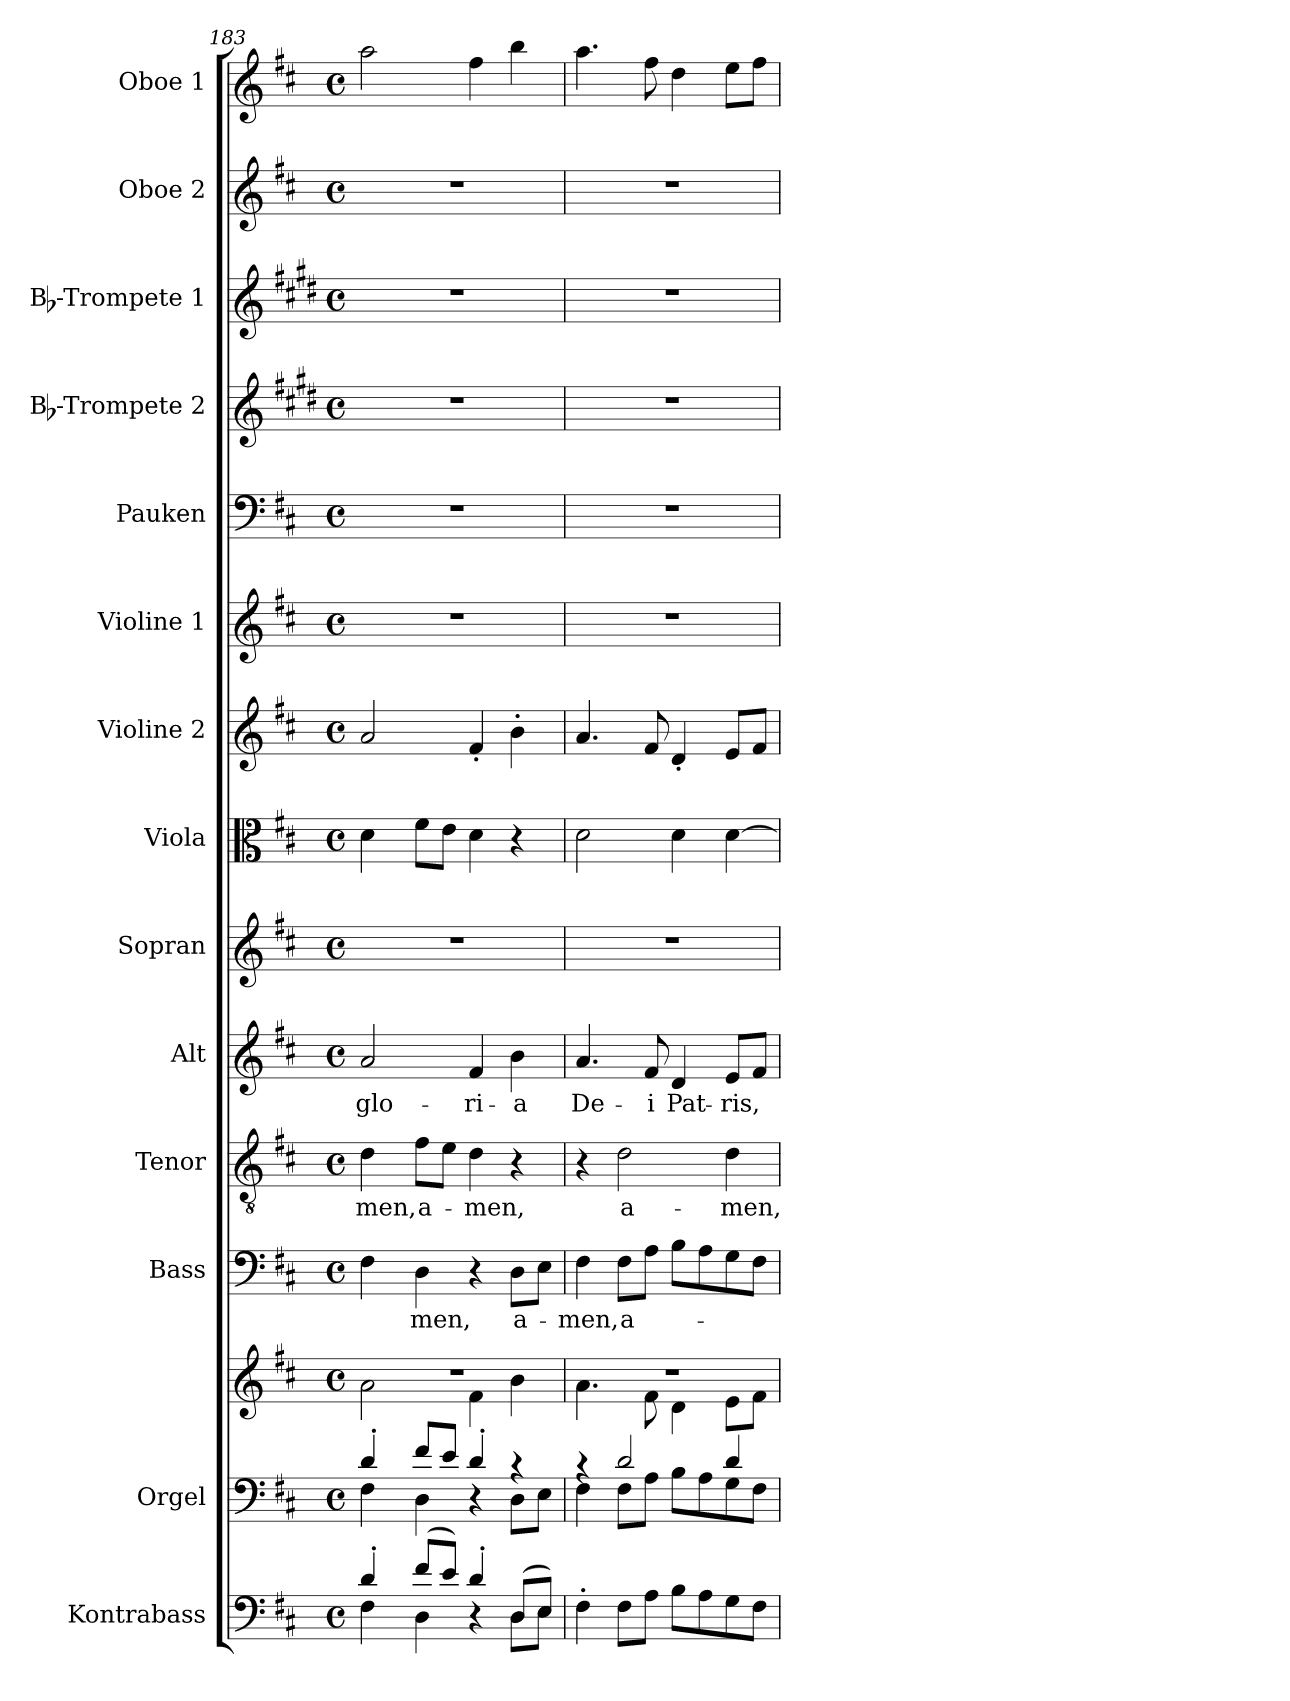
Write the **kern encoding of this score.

**kern	**kern	**kern	**kern	**text	**kern	**text	**kern	**text	**kern	**kern	**kern	**kern	**kern	**kern	**kern	**kern	**kern
*part14	*part13	*part13	*part12	*part12	*part11	*part11	*part10	*part10	*part9	*part8	*part7	*part6	*part5	*part4	*part3	*part2	*part1
*staff15	*staff14	*staff13	*staff12	*staff12	*staff11	*staff11	*staff10	*staff10	*staff9	*staff8	*staff7	*staff6	*staff5	*staff4	*staff3	*staff2	*staff1
*I"Kontrabass	*I"Orgel	*	*I"Bass	*	*I"Tenor	*	*I"Alt	*	*I"Sopran	*I"Viola	*I"Violine 2	*I"Violine 1	*I"Pauken	*I"Bb-Trompete 2	*I"Bb-Trompete 1	*I"Oboe 2	*I"Oboe 1
*I'Kb.	*I'Org.	*	*I'B.	*	*I'T.	*	*I'A.	*	*I'S.	*I'Vla.	*I'Vl. 2	*I'Vl. 1	*I'Pk.	*I'Bb Trp. 2	*I'Bb Trp. 1	*I'Ob. 2	*I'Ob. 1
*clefF4	*clefF4	*clefG2	*clefF4	*	*clefGv2	*	*clefG2	*	*clefG2	*clefC3	*clefG2	*clefG2	*clefF4	*clefG2	*clefG2	*clefG2	*clefG2
*ITrd7c12	*	*	*	*	*	*	*	*	*	*	*	*	*	*ITrd1c2	*ITrd1c2	*	*
*k[f#c#]	*k[f#c#]	*k[f#c#]	*k[f#c#]	*	*k[f#c#]	*	*k[f#c#]	*	*k[f#c#]	*k[f#c#]	*k[f#c#]	*k[f#c#]	*k[f#c#]	*k[f#c#]	*k[f#c#]	*k[f#c#]	*k[f#c#]
*D:	*D:	*D:	*D:	*	*D:	*	*D:	*	*D:	*D:	*D:	*D:	*D:	*D:	*D:	*D:	*D:
*M4/4	*M4/4	*M4/4	*M4/4	*	*M4/4	*	*M4/4	*	*M4/4	*M4/4	*M4/4	*M4/4	*M4/4	*M4/4	*M4/4	*M4/4	*M4/4
*met(c)	*met(c)	*met(c)	*met(c)	*	*met(c)	*	*met(c)	*	*met(c)	*met(c)	*met(c)	*met(c)	*met(c)	*met(c)	*met(c)	*met(c)	*met(c)
=183	=183	=183	=183	=183	=183	=183	=183	=183	=183	=183	=183	=183	=183	=183	=183	=183	=183
*^	*^	*^	*	*	*	*	*	*	*	*	*	*	*	*	*	*	*
!	!	!	!	!	!	!	!	!	!LO:LY:b	!	!LO:LY:b	!	!	!	!	!	!	!	!	!
4D'>/	4FF#\	4d'>/	4F#\	1rdd	2a\	4F#\	.	4d\	-men,	2a/	glo-	1r	4d\	2a/	1r	1r	1r	1r	1r	2aa\
!	!	!	!	!	!	!	!LO:LY:b	!	!LO:LY:b	!	!	!	!	!	!	!	!	!	!	!
(>8F#/L	4DD\	8f#/L	4D\	.	.	4D\	-men,	8f#\L	a-	.	.	.	8f#\L	.	.	.	.	.	.	.
8E/J)	.	8e/J	.	.	.	.	.	8e\J	.	.	.	.	8e\J	.	.	.	.	.	.	.
!	!	!	!	!	!	!	!	!	!LO:LY:b	!	!LO:LY:b	!	!	!	!	!	!	!	!	!
4D'>/	4rC	4d'>/	4rC	.	4f#\	4r	.	4d\	-men,	4f#/	-ri-	.	4d\	4f#'</	.	.	.	.	.	4ff#\
!	!	!	!	!	!	!	!LO:LY:b	!	!	!	!LO:LY:b	!	!	!	!	!	!	!	!	!
(>8DD/L	8DD\L	4rc	8D\L	.	4b\	8D\L	a-	4r	.	4b\	-a	.	4r	4b'>\	.	.	.	.	.	4bb\
8EE/J)	8EE\J	.	8E\J	.	.	8E\J	.	.	.	.	.	.	.	.	.	.	.	.	.	.
=184	=184	=184	=184	=184	=184	=184	=184	=184	=184	=184	=184	=184	=184	=184	=184	=184	=184	=184	=184	=184
!	!	!	!	!	!	!	!LO:LY:b	!	!	!	!LO:LY:b	!	!	!	!	!	!	!	!	!
*v	*v	*	*	*	*	*	*	*	*	*	*	*	*	*	*	*	*	*	*	*
4FF#'>\	4rc	4F#\	1rdd	4.a\	4F#\	-men,	4r	.	4.a/	De-	1r	2d\	4.a/	1r	1r	1r	1r	1r	4.aa\
!	!	!	!	!	!	!LO:LY:b	!	!LO:LY:b	!	!	!	!	!	!	!	!	!	!	!
8FF#\L	2d/	8F#\L	.	.	8F#\L	a-	2d\	a-	.	.	.	.	.	.	.	.	.	.	.
!	!	!	!	!	!	!	!	!	!	!LO:LY:b	!	!	!	!	!	!	!	!	!
8AA\J	.	8A\J	.	8f#\	8A\J	.	.	.	8f#/	-i	.	.	8f#/	.	.	.	.	.	8ff#\
!	!	!	!	!	!	!	!	!	!	!LO:LY:b	!	!	!	!	!	!	!	!	!
8BB\L	.	8B\L	.	4d\	8B\L	.	.	.	4d/	Pat-	.	4d\	4d'</	.	.	.	.	.	4dd\
8AA\	.	8A\	.	.	8A\	.	.	.	.	.	.	.	.	.	.	.	.	.	.
!	!	!	!	!	!	!	!	!LO:LY:b	!	!LO:LY:b	!	!	!	!	!	!	!	!	!
8GG\	4d/	8G\	.	8e\L	8G\	.	4d\	-men,	8e/L	-ris,	.	[4d\	8e/L	.	.	.	.	.	8ee\L
8FF#\J	.	8F#\J	.	8f#\J	8F#\J	.	.	.	8f#/J	.	.	.	8f#/J	.	.	.	.	.	8ff#\J
*	*v	*v	*	*	*	*	*	*	*	*	*	*	*	*	*	*	*	*	*
*	*	*v	*v	*	*	*	*	*	*	*	*	*	*	*	*	*	*	*
=	=	=	=	=	=	=	=	=	=	=	=	=	=	=	=	=	=
*-	*-	*-	*-	*-	*-	*-	*-	*-	*-	*-	*-	*-	*-	*-	*-	*-	*-
